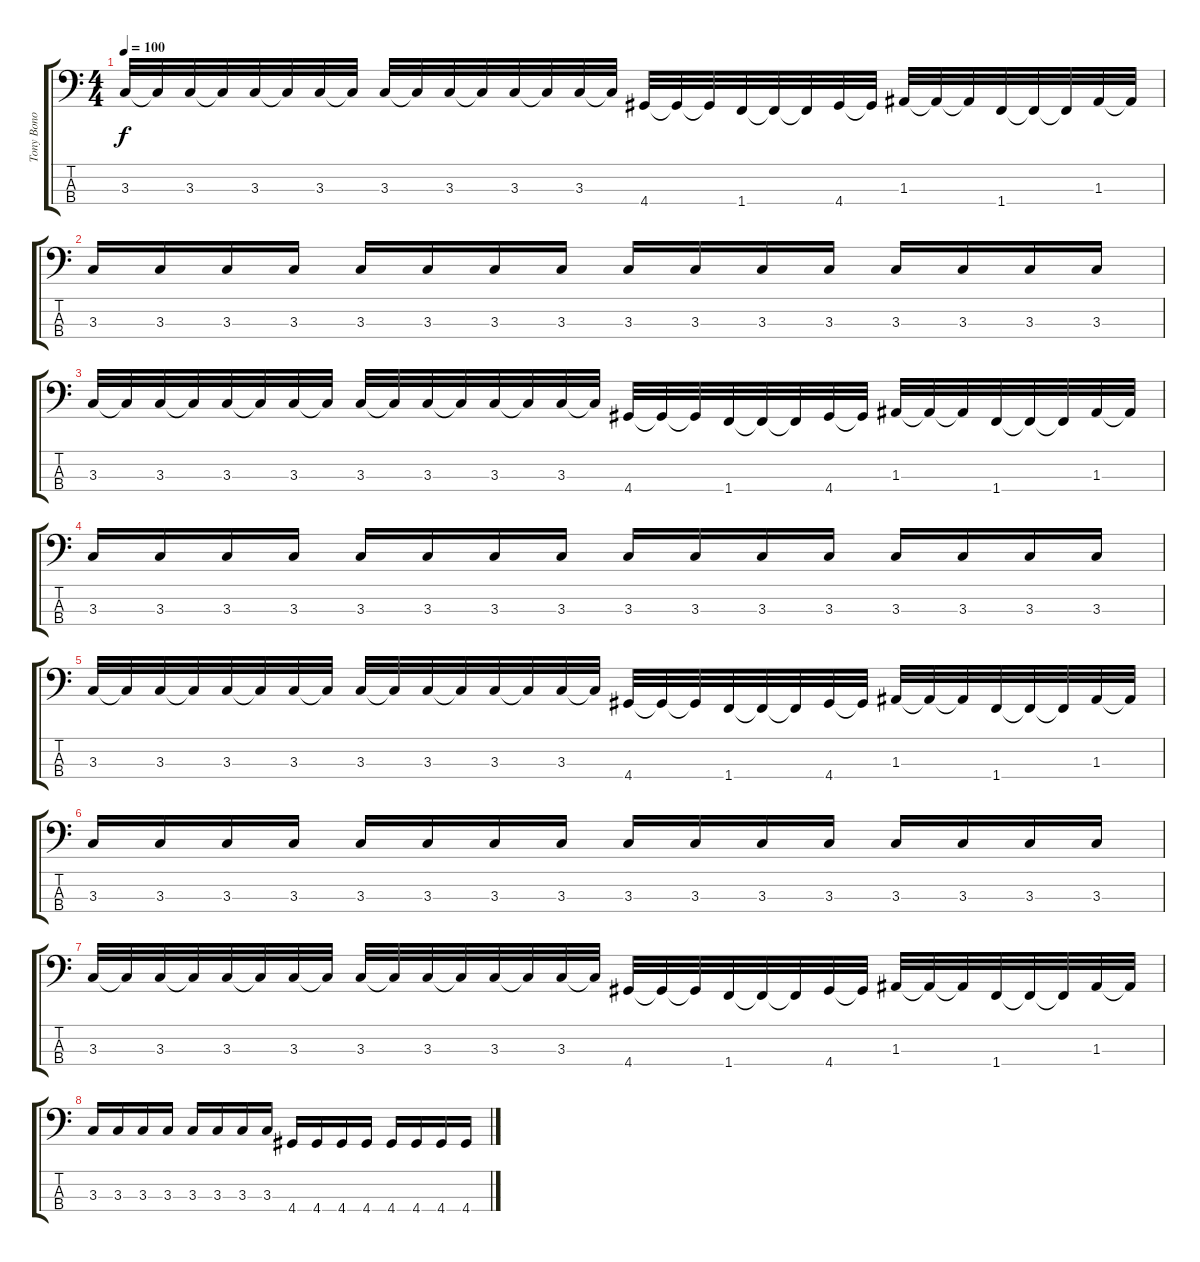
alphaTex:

\track ("Tony Bono" "Tony Bono") {instrument electricbasspick}
\staff {score tabs}
\tuning (G2 D2 A1 E1) {hide}
\ts (4 4)
\tempo 100
\clef f4
\ks c
3.3.32{dy f} 3.3{t}.32 3.3.32 3.3{t}.32 3.3.32 3.3{t}.32 3.3.32 3.3{t}.32 3.3.32 3.3{t}.32 3.3.32 3.3{t}.32 3.3.32 3.3{t}.32 3.3.32 3.3{t}.32 4.4.32 4.4{t}.32 4.4{t}.32 1.4.32 1.4{t}.32 1.4{t}.32 4.4.32 4.4{t}.32 1.3.32 1.3{t}.32 1.3{t}.32 1.4.32 1.4{t}.32 1.4{t}.32 1.3.32 1.3{t}.32 |
3.3.16 3.3.16 3.3.16 3.3.16 3.3.16 3.3.16 3.3.16 3.3.16 3.3.16 3.3.16 3.3.16 3.3.16 3.3.16 3.3.16 3.3.16 3.3.16 |
3.3.32 3.3{t}.32 3.3.32 3.3{t}.32 3.3.32 3.3{t}.32 3.3.32 3.3{t}.32 3.3.32 3.3{t}.32 3.3.32 3.3{t}.32 3.3.32 3.3{t}.32 3.3.32 3.3{t}.32 4.4.32 4.4{t}.32 4.4{t}.32 1.4.32 1.4{t}.32 1.4{t}.32 4.4.32 4.4{t}.32 1.3.32 1.3{t}.32 1.3{t}.32 1.4.32 1.4{t}.32 1.4{t}.32 1.3.32 1.3{t}.32 |
3.3.16 3.3.16 3.3.16 3.3.16 3.3.16 3.3.16 3.3.16 3.3.16 3.3.16 3.3.16 3.3.16 3.3.16 3.3.16 3.3.16 3.3.16 3.3.16 |
3.3.32 3.3{t}.32 3.3.32 3.3{t}.32 3.3.32 3.3{t}.32 3.3.32 3.3{t}.32 3.3.32 3.3{t}.32 3.3.32 3.3{t}.32 3.3.32 3.3{t}.32 3.3.32 3.3{t}.32 4.4.32 4.4{t}.32 4.4{t}.32 1.4.32 1.4{t}.32 1.4{t}.32 4.4.32 4.4{t}.32 1.3.32 1.3{t}.32 1.3{t}.32 1.4.32 1.4{t}.32 1.4{t}.32 1.3.32 1.3{t}.32 |
3.3.16 3.3.16 3.3.16 3.3.16 3.3.16 3.3.16 3.3.16 3.3.16 3.3.16 3.3.16 3.3.16 3.3.16 3.3.16 3.3.16 3.3.16 3.3.16 |
3.3.32 3.3{t}.32 3.3.32 3.3{t}.32 3.3.32 3.3{t}.32 3.3.32 3.3{t}.32 3.3.32 3.3{t}.32 3.3.32 3.3{t}.32 3.3.32 3.3{t}.32 3.3.32 3.3{t}.32 4.4.32 4.4{t}.32 4.4{t}.32 1.4.32 1.4{t}.32 1.4{t}.32 4.4.32 4.4{t}.32 1.3.32 1.3{t}.32 1.3{t}.32 1.4.32 1.4{t}.32 1.4{t}.32 1.3.32 1.3{t}.32 |
3.3.16 3.3.16 3.3.16 3.3.16 3.3.16 3.3.16 3.3.16 3.3.16 4.4.16 4.4.16 4.4.16 4.4.16 4.4.16 4.4.16 4.4.16 4.4.16
